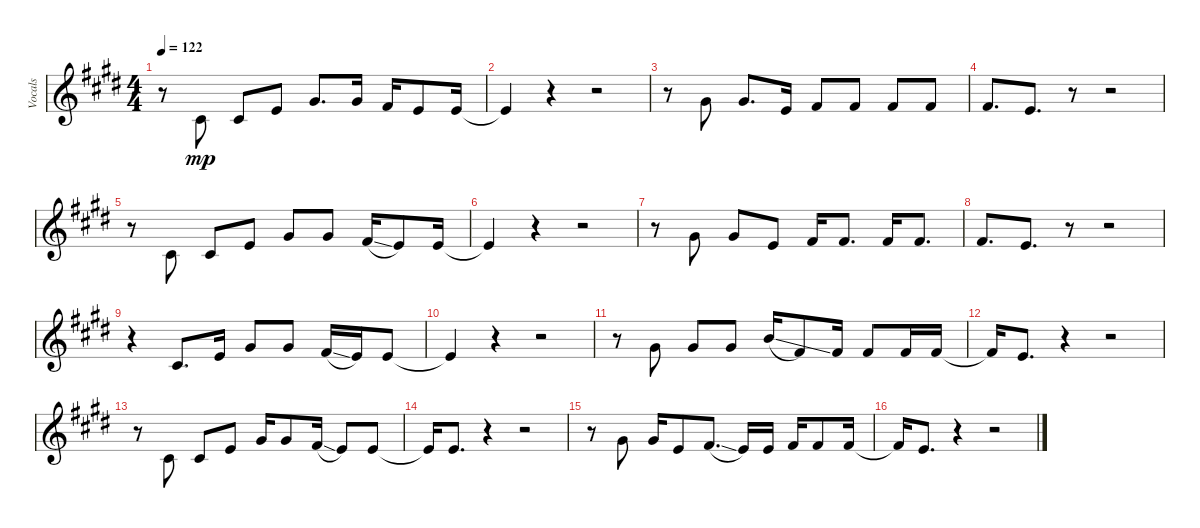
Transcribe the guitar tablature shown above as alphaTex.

\defaultSystemsLayout 4
\bracketExtendMode groupsimilarinstruments
\otherSystemsTrackNameOrientation horizontal
\track ("Vocals (Frank Zappa)" "Vocals") {instrument lead7fifths}
\staff {score}
\tuning (E4 B3 G3 D3 A2 E2)
\ts (4 4)
\tempo 122
\clef g2
\scale
0.333333
\ks e
r.8{dy mp beam Down} 2.2{acc #}.8{beam Up} 2.2{acc #}.8{beam Up} 5.2{acc forcenatural}.8{beam Up} 4.1{acc #}.8{d beam Up} 4.1{acc #}.16{beam Up} 2.1{acc #}.16{beam Up} 0.1{acc forcenatural}.8{beam Up} 0.1{acc forcenatural}.16{beam Up} |
\scale
0.333333 0.1{t acc forcenatural}.4{beam Up} r.4{beam Up} r.2{beam Up} |
\scale
0.333333 r.8{beam Down} 4.1{acc #}.8{beam Up} 4.1{acc #}.8{d beam Up} 5.2{acc forcenatural}.16{beam Up} 7.2{acc #}.8{beam Up} 2.1{acc #}.8{beam Up} 2.1{acc #}.8{beam Up} 2.1{acc #}.8{beam Up} |
\scale
0.333333 2.1{acc #}.8{d beam Up} 0.1{acc forcenatural}.8{d beam Up} r.8{beam Up} r.2{beam Up} |
\scale
0.333333 r.8{beam Down} 2.2{acc #}.8{beam Up} 2.2{acc #}.8{beam Up} 5.2{acc forcenatural}.8{beam Up} 4.1{acc #}.8{beam Up} 4.1{acc #}.8{beam Up} 2.1{ss acc #}.16{legatoorigin beam Up} 0.1{acc forcenatural}.8{beam Up} 0.1{acc forcenatural}.16{beam Up} |
\scale
0.333333 0.1{t acc forcenatural}.4{beam Up} r.4{beam Up} r.2{beam Up} |
\scale
0.333333 r.8{beam Down} 4.1{acc #}.8{beam Up} 4.1{acc #}.8{beam Up} 5.2{acc forcenatural}.8{beam Up} 2.1{acc #}.16{beam Up} 2.1{acc #}.8{d beam Up} 2.1{acc #}.16{beam Up} 2.1{acc #}.8{d beam Up} |
\scale
0.333333 2.1{acc #}.8{d beam Up} 0.1{acc forcenatural}.8{d beam Up} r.8{beam Up} r.2{beam Up} |
\scale
0.333333 r.4{beam Down} 2.2{acc #}.8{d beam Up} 5.2{acc forcenatural}.16{beam Up} 4.1{acc #}.8{beam Up} 4.1{acc #}.8{beam Up} 2.1{ss acc #}.16{legatoorigin beam Up} 0.1{acc forcenatural}.16{beam Up} 0.1{acc forcenatural}.8{beam Up} |
\scale
0.333333 0.1{t acc forcenatural}.4{beam Up} r.4{beam Up} r.2{beam Up} |
\scale
0.333333 r.8{beam Down} 4.1{acc #}.8{beam Up} 4.1{acc #}.8{beam Up} 4.1{acc #}.8{beam Up} 7.1{ss acc forcenatural}.16{legatoorigin beam Up} 7.2{acc #}.8{beam Up} 2.1{acc #}.16{beam Up} 2.1{acc #}.8{beam Up} 2.1{acc #}.16{beam Up} 2.1{acc #}.16{beam Up} |
\scale
0.333333 2.1{t acc #}.16{beam Up} 0.1{acc forcenatural}.8{d beam Up} r.4{beam Up} r.2{beam Up} |
\scale
0.333333 r.8{beam Down} 2.2{acc #}.8{beam Up} 2.2{acc #}.8{beam Up} 5.2{acc forcenatural}.8{beam Up} 4.1{acc #}.16{beam Up} 4.1{acc #}.8{beam Up} 2.1{ss acc #}.16{legatoorigin beam Up} 0.1{acc forcenatural}.8{beam Up} 0.1{acc forcenatural}.8{beam Up} |
\scale
0.333333 0.1{t acc forcenatural}.16{beam Up} 0.1{acc forcenatural}.8{d beam Up} r.4{beam Up} r.2{beam Up} |
\scale
0.333333 r.8{beam Down} 4.1{acc #}.8{beam Up} 4.1{acc #}.16{beam Up} 5.2{acc forcenatural}.8{beam Up} 2.1{ss acc #}.8{d legatoorigin beam Up} 0.1{acc forcenatural}.16{beam Up} 0.1{acc forcenatural}.16{beam Up} 2.1{acc #}.16{beam Up} 2.1{acc #}.8{beam Up} 2.1{acc #}.16{beam Up} |
\scale
0.333333 2.1{t acc #}.16{beam Up} 0.1{acc forcenatural}.8{d beam Up} r.4{beam Up} r.2{beam Up}
